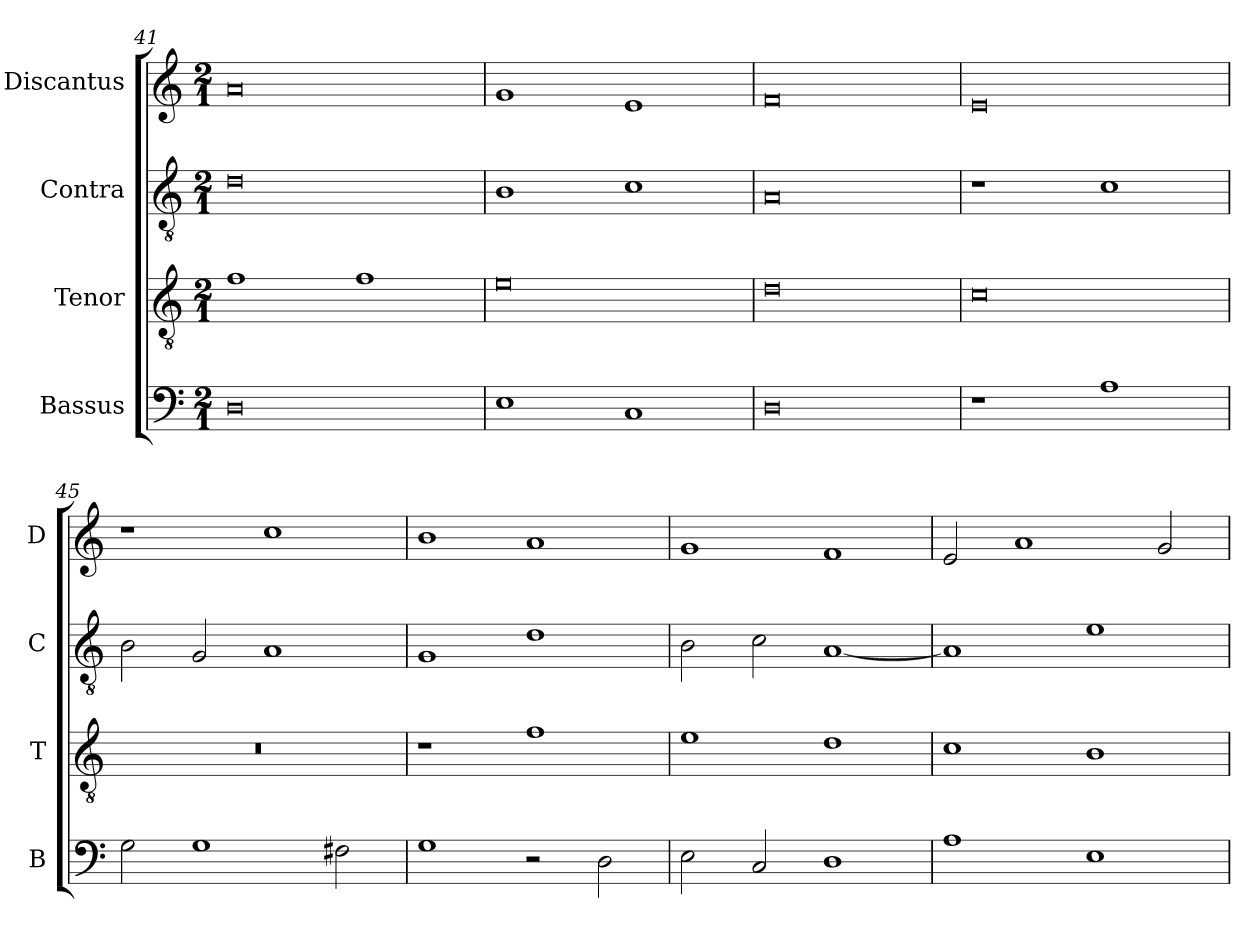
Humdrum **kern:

**kern	**kern	**kern	**kern
*part4	*part3	*part2	*part1
*staff4	*staff3	*staff2	*staff1
*I"Bassus	*I"Tenor	*I"Contra	*I"Discantus
*I'B	*I'T	*I'C	*I'D
*clefF4	*clefGv2	*clefGv2	*clefG2
*k[]	*k[]	*k[]	*k[]
*M2/1	*M2/1	*M2/1	*M2/1
=41	=41	=41	=41
0D	1f	0d	0a
.	1f	.	.
=42	=42	=42	=42
1E	0e	1B	1g
1C	.	1c	1e
=43	=43	=43	=43
0D	0d	0A	0f
=44	=44	=44	=44
1r	0c	1r	0e
1A	.	1c	.
=45	=45	=45	=45
2G\	0r	2B\	1r
1G	.	2G/	.
.	.	1A	1cc
2F#X\	.	.	.
=46	=46	=46	=46
1G	1r	1G	1b
2r	1f	1d	1a
2D\	.	.	.
=47	=47	=47	=47
2E\	1e	2B\	1g
2C/	.	2c\	.
1D	1d	[1A	1f
=48	=48	=48	=48
1A	1c	1A]	2e/
.	.	.	1a
1E	1B	1e	.
.	.	.	2g/
=	=	=	=
*-	*-	*-	*-
